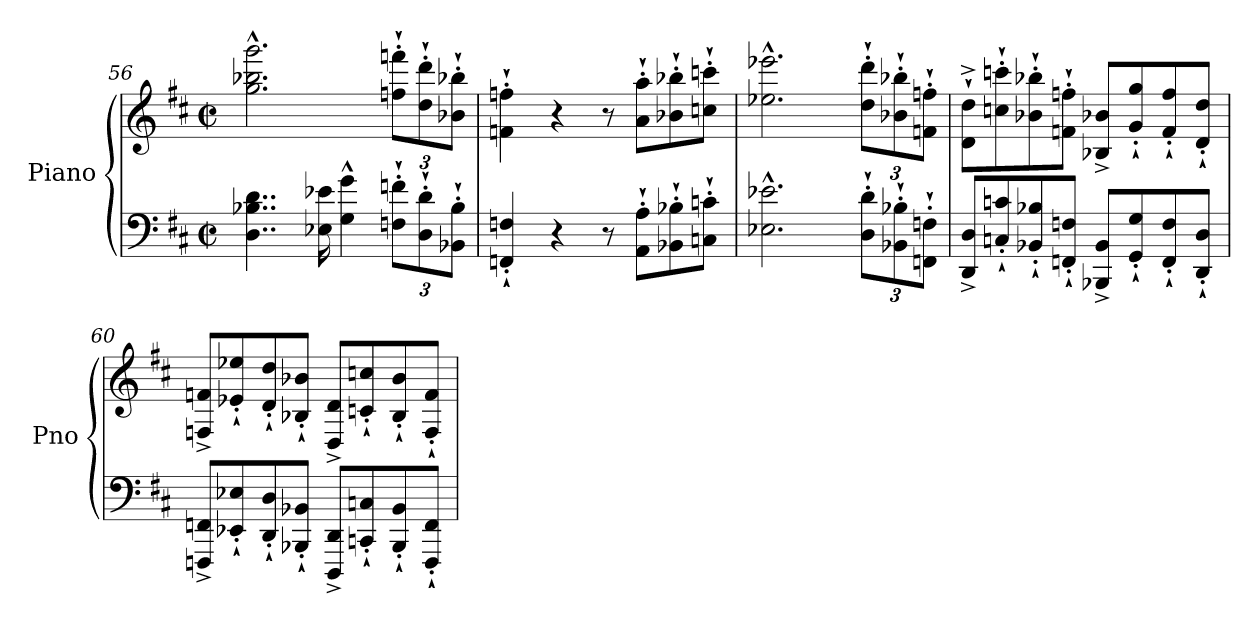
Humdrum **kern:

**kern	**kern
*part1	*part1
*staff2	*staff1
*I"Piano	*
*I'Pno	*
*clefF4	*clefG2
*k[f#c#]	*k[f#c#]
*M4/4	*M4/4
*met(c|)	*met(c|)
=56	=56
4..D\ 4..B-X\ 4..d\	2.gg\^^ 2.bb-X\^^ 2.ggg\^^
16E-X\ 16e-X\	.
4G\^^ 4g\^^	.
*Xbrackettup	*Xbrackettup
12Fn\'` 12fn\'`L	12ffn\'` 12fffn\'`L
12D\'` 12d\'`	12dd\'` 12ddd\'`
12BB-X\'` 12B-\'`J	12b-X\'` 12bb-X\'`J
=57	=57
4FFn/'` 4Fn/'`	4fn\'` 4ffn\'`
4r	4r
8r	8r
8AA\'` 8A\'`L	8a\'` 8aa\'`L
8BB-X\'` 8B-X\'`	8b-X\'` 8bb-X\'`
8Cn\'` 8cn\'`J	8ccn\'` 8cccn\'`J
!!LO:LB:g=z
=58	=58
2.E-X\^^ 2.e-X\^^	2.ee-X\^^ 2.eee-X\^^
12D\'` 12d\'`L	12dd\'` 12ddd\'`L
12BB-X\'` 12B-X\'`	12b-X\'` 12bb-X\'`
12FFn\'` 12Fn\'`J	12fn\'` 12ffn\'`J
=59	=59
8DD/^ 8D/^L	8d\`^ 8dd\`^L
8Cn/'` 8cn/'`	8ccn\'` 8cccn\'`
8BB-X/'` 8B-X/'`	8b-X\'` 8bb-X\'`
8FFn/'` 8Fn/'`J	8fn\'` 8ffn\'`J
8BBB-X/^ 8BB-/^L	8B-X/^ 8b-X/^L
8GG/'` 8G/'`	8g/'` 8gg/'`
8FF/'` 8F/'`	8f/'` 8ff/'`
8DD/'` 8D/'`J	8d/'` 8dd/'`J
=60	=60
8FFFn/^ 8FFn/^L	8Fn/^ 8fn/^L
8EE-X/'` 8E-X/'`	8e-X/'` 8ee-X/'`
8DD/'` 8D/'`	8d/'` 8dd/'`
8BBB-X/'` 8BB-X/'`J	8B-X/'` 8b-X/'`J
8DDD/^ 8DD/^L	8D/^ 8d/^L
8CCn/'` 8Cn/'`	8cn/'` 8ccn/'`
8BBB-/'` 8BB-/'`	8B-/'` 8b-/'`
8FFF/'` 8FF/'`J	8F/'` 8f/'`J
=	=
*-	*-
